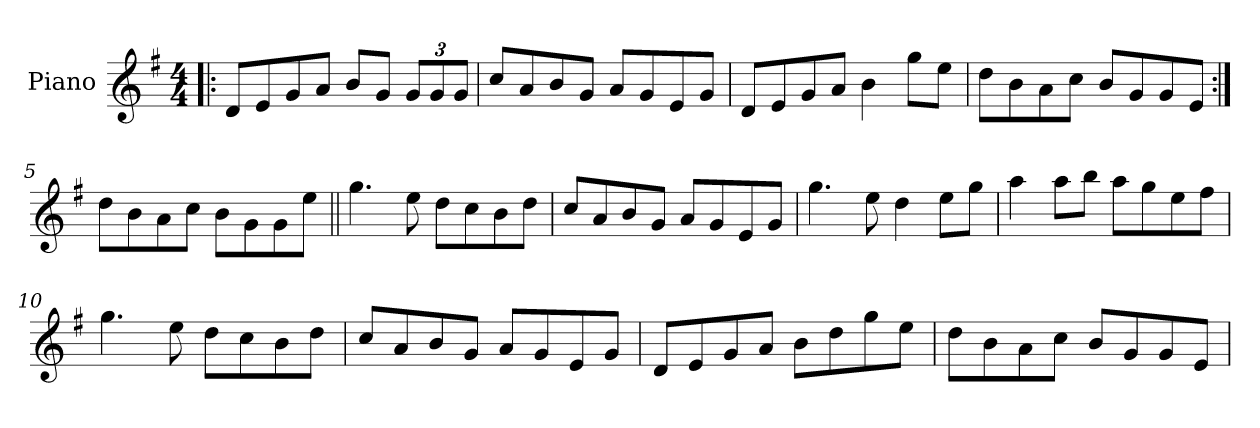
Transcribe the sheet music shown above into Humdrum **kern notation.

**kern
*part1
*staff1
*I"Piano
*I'Pno
*clefG2
*k[f#]
*G:
*M4/4
=1!|:
8d/L
8e/
8g/
8a/J
8b/L
8g/J
12g/L
12g/
12g/J
=2
8cc/L
8a/
8b/
8g/J
8a/L
8g/
8e/
8g/J
=3
8d/L
8e/
8g/
8a/J
4b\
8gg\L
8ee\J
=4
8dd\L
8b\
8a\
8cc\J
8b/L
8g/
8g/
8e/J
=5:|!
8dd\L
8b\
8a\
8cc\J
8b\L
8g\
8g\
8ee\J
=6||
4.gg\
8ee\
8dd\L
8cc\
8b\
8dd\J
=7
8cc/L
8a/
8b/
8g/J
8a/L
8g/
8e/
8g/J
=8
4.gg\
8ee\
4dd\
8ee\L
8gg\J
=9
4aa\
8aa\L
8bb\J
8aa\L
8gg\
8ee\
8ff#\J
=10
4.gg\
8ee\
8dd\L
8cc\
8b\
8dd\J
=11
8cc/L
8a/
8b/
8g/J
8a/L
8g/
8e/
8g/J
=12
8d/L
8e/
8g/
8a/J
8b\L
8dd\
8gg\
8ee\J
=13
8dd\L
8b\
8a\
8cc\J
8b/L
8g/
8g/
8e/J
=
*-
